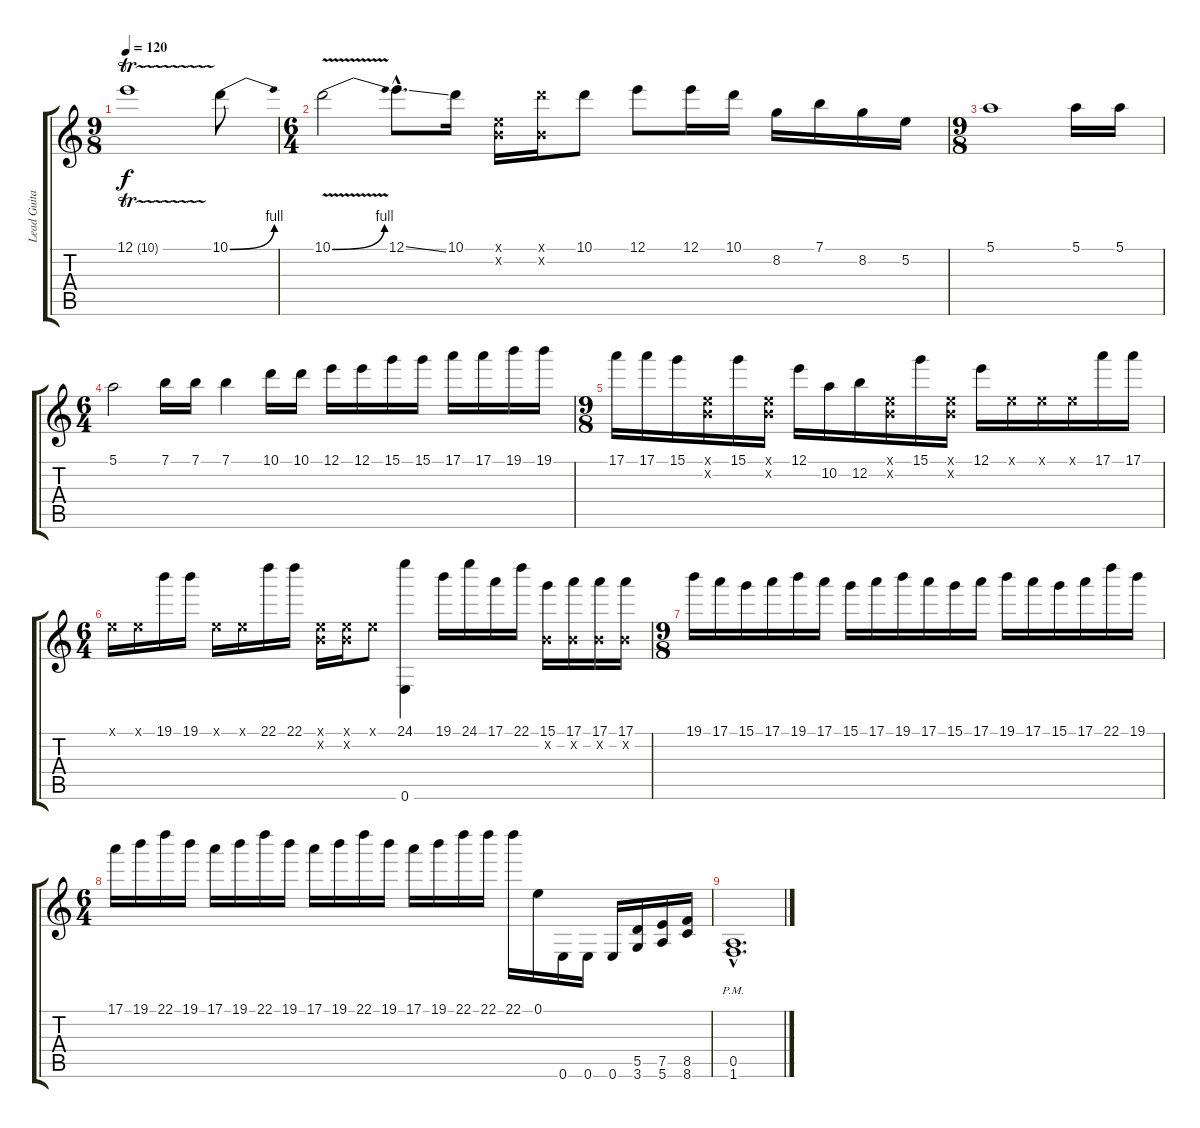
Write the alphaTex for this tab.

\track ("Lead Guitar" "Lead Guita") {instrument overdrivenguitar}
\staff {score tabs}
\tuning (E4 B3 G3 D3 A2 E2) {hide}
\ts (9 8)
\tempo 120
\clef g2
\ks c
12.1{tr (10 16)}.1{dy f volume 9} 10.1{be (bend 0 0 60 4)}.8 |
\ts (6 4)
10.1{be (bend 0 0 60 4) v}.2 12.1{ss hac}.8{d} 10.1.16 (0.1{x} 0.2{x}).16 (10.1{x} 0.2{x}).16 10.1.8 12.1.8 12.1.16 10.1.16 8.2.16 7.1.16 8.2.16 5.2.16 |
\ts (9 8)
5.1.1 5.1.16 5.1.16 |
\ts (6 4)
5.1.2{volume 7} 7.1.16 7.1.16 7.1.4 10.1.16 10.1.16 12.1.16 12.1.16 15.1.16 15.1.16 17.1.16 17.1.16 19.1.16 19.1.16 |
\ts (9 8)
17.1.16 17.1.16 15.1.16 (0.1{x} 0.2{x}).16 15.1.16 (0.1{x} 0.2{x}).16 12.1.16 10.2.16 12.2.16 (0.1{x} 0.2{x}).16 15.1.16 (0.1{x} 0.2{x}).16 12.1.16 0.1{x}.16 0.1{x}.16 0.1{x}.16 17.1.16 17.1.16 |
\ts (6 4)
0.1{x}.16{volume 0} 0.1{x}.16 19.1.16 19.1.16 0.1{x}.16 0.1{x}.16 22.1.16 22.1.16 (0.1{x} 0.2{x}).16 (0.1{x} 0.2{x}).16 0.1{x}.8 (24.1 0.6).4 19.1.16 24.1.16 17.1.16 22.1.16 (15.1 0.2{x}).16 (17.1 0.2{x}).16 (17.1 0.2{x}).16 (17.1 0.2{x}).16 |
\ts (9 8)
19.1.16 17.1.16 15.1.16 17.1.16 19.1.16 17.1.16 15.1.16 17.1.16 19.1.16 17.1.16 15.1.16 17.1.16 19.1.16 17.1.16 15.1.16 17.1.16 22.1.16 19.1.16 |
\ts (6 4)
17.1.16 19.1.16 22.1.16 19.1.16 17.1.16 19.1.16 22.1.16 19.1.16 17.1.16 19.1.16 22.1.16 19.1.16 17.1.16 19.1.16 22.1.16 22.1.16 22.1.16 0.1.16 0.6.16 0.6.16 0.6.16 (5.5 3.6).16 (7.5 5.6).16 (8.5 8.6).16 |
(0.5{hac pm} 1.6{hac pm}).1{d}
